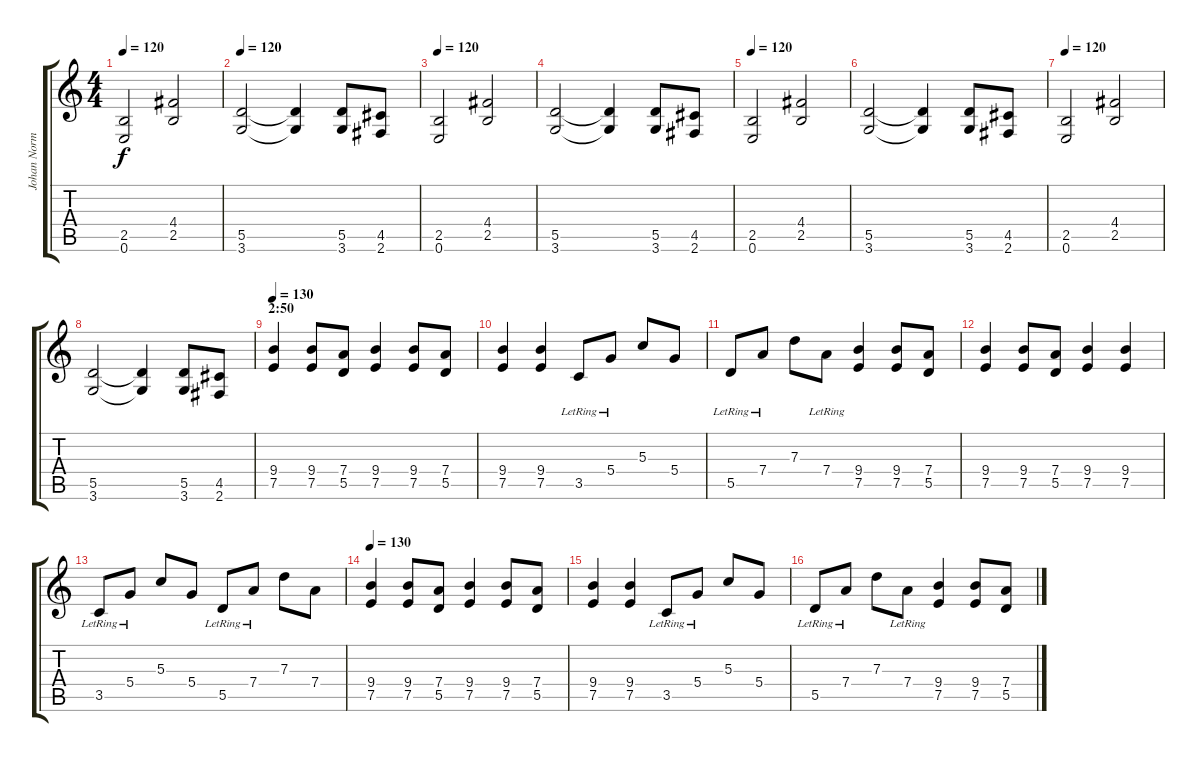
\track ("Johan Norman" "Johan Norm") {instrument overdrivenguitar}
\staff {score tabs}
\tuning (E4 B3 G3 D3 A2 E2) {hide}
\ts (4 4)
\tempo 120
\clef g2
\ks c
(2.5 0.6).2{dy f} (4.4 2.5).2 |
\tempo 120
(5.5 3.6).2 (5.5{t} 3.6{t}).4 (5.5 3.6).8 (4.5 2.6).8 |
\tempo 120
(2.5 0.6).2 (4.4 2.5).2 |
(5.5 3.6).2 (5.5{t} 3.6{t}).4 (5.5 3.6).8 (4.5 2.6).8 |
\tempo 120
(2.5 0.6).2 (4.4 2.5).2 |
(5.5 3.6).2 (5.5{t} 3.6{t}).4 (5.5 3.6).8 (4.5 2.6).8 |
\tempo 120
(2.5 0.6).2 (4.4 2.5).2 |
(5.5 3.6).2 (5.5{t} 3.6{t}).4 (5.5 3.6).8 (4.5 2.6).8 |
\section ("" "2:50")
\tempo 130
(9.4 7.5).4 (9.4 7.5).8 (7.4 5.5).8 (9.4 7.5).4 (9.4 7.5).8 (7.4 5.5).8 |
(9.4 7.5).4 (9.4 7.5).4 3.5{lr}.8 5.4{lr}.8 5.3.8 5.4.8 |
5.5{lr}.8 7.4{lr}.8 7.3.8 7.4{lr}.8 (9.4 7.5).4 (9.4 7.5).8 (7.4 5.5).8 |
(9.4 7.5).4 (9.4 7.5).8 (7.4 5.5).8 (9.4 7.5).4 (9.4 7.5).4 |
3.5{lr}.8 5.4{lr}.8 5.3.8 5.4.8 5.5{lr}.8 7.4{lr}.8 7.3.8 7.4.8 |
\tempo 130
(9.4 7.5).4 (9.4 7.5).8 (7.4 5.5).8 (9.4 7.5).4 (9.4 7.5).8 (7.4 5.5).8 |
(9.4 7.5).4 (9.4 7.5).4 3.5{lr}.8 5.4{lr}.8 5.3.8 5.4.8 |
5.5{lr}.8 7.4{lr}.8 7.3.8 7.4{lr}.8 (9.4 7.5).4 (9.4 7.5).8 (7.4 5.5).8
